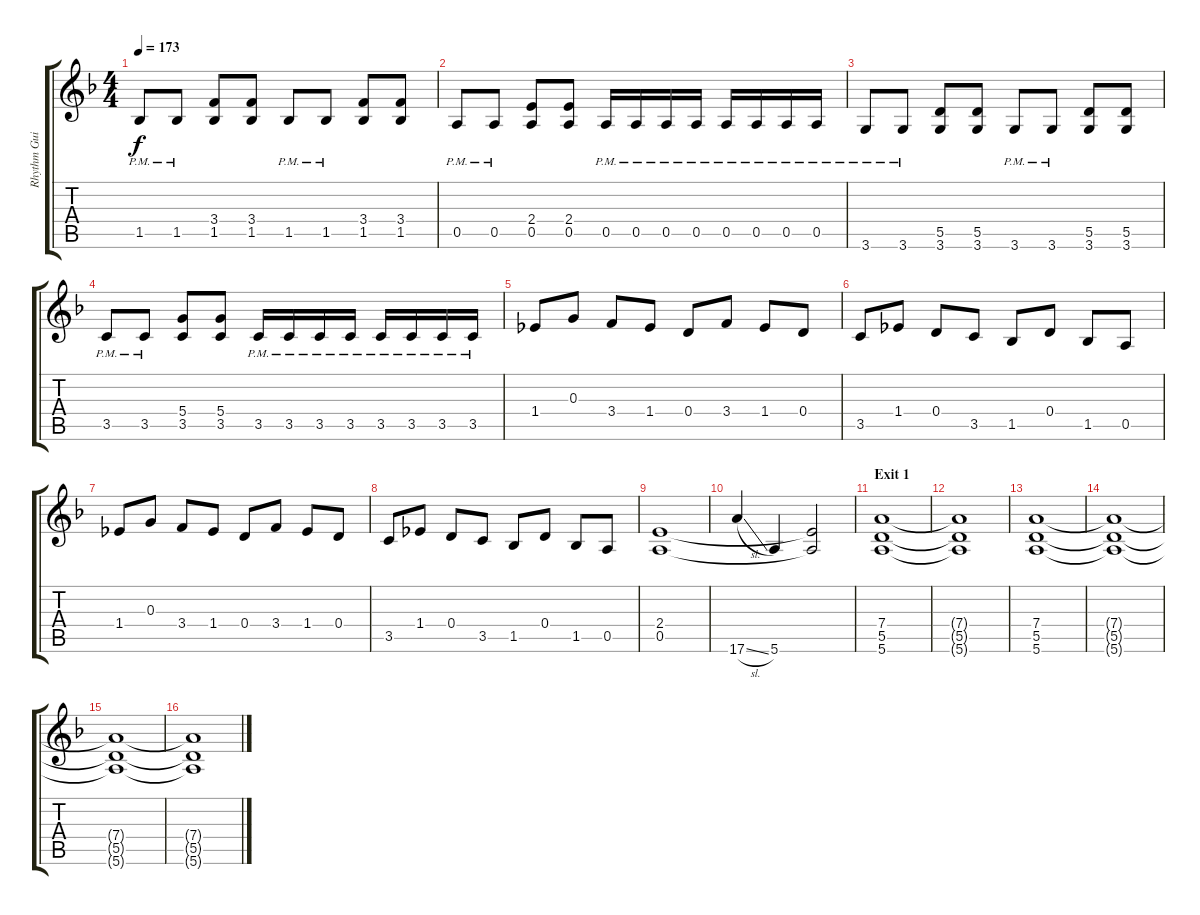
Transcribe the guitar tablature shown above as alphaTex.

\track ("Rhythm Guitar 1" "Rhythm Gui") {instrument distortionguitar}
\staff {score tabs}
\tuning (E4 B3 G3 D3 A2 E2) {hide}
\ts (4 4)
\tempo 173
\clef g2
\ks dminor
1.5{pm}.8{dy f} 1.5{pm}.8 (3.4 1.5).8 (3.4 1.5).8 1.5{pm}.8 1.5{pm}.8 (3.4 1.5).8 (3.4 1.5).8 |
0.5{pm}.8 0.5{pm}.8 (2.4 0.5).8 (2.4 0.5).8 0.5{pm}.16 0.5{pm}.16 0.5{pm}.16 0.5{pm}.16 0.5{pm}.16 0.5{pm}.16 0.5{pm}.16 0.5{pm}.16 |
3.6{pm}.8 3.6{pm}.8 (5.5 3.6).8 (5.5 3.6).8 3.6{pm}.8 3.6{pm}.8 (5.5 3.6).8 (5.5 3.6).8 |
3.5{pm}.8 3.5{pm}.8 (5.4 3.5).8 (5.4 3.5).8 3.5{pm}.16 3.5{pm}.16 3.5{pm}.16 3.5{pm}.16 3.5{pm}.16 3.5{pm}.16 3.5{pm}.16 3.5{pm}.16 |
1.4.8 0.3.8 3.4.8 1.4.8 0.4.8 3.4.8 1.4.8 0.4.8 |
3.5.8 1.4.8 0.4.8 3.5.8 1.5.8 0.4.8 1.5.8 0.5.8 |
1.4.8 0.3.8 3.4.8 1.4.8 0.4.8 3.4.8 1.4.8 0.4.8 |
3.5.8 1.4.8 0.4.8 3.5.8 1.5.8 0.4.8 1.5.8 0.5.8 |
(2.4 0.5).1 |
17.6{sl}.4 5.6.4 (2.4{t} 0.5{t}).2 |
\section ("" "Exit 1")
(7.4 5.5 5.6).1 |
(7.4{t} 5.5{t} 5.6{t}).1 |
(7.4 5.5 5.6).1 |
(7.4{t} 5.5{t} 5.6{t}).1 |
(7.4{t} 5.5{t} 5.6{t}).1 |
(7.4{t} 5.5{t} 5.6{t}).1
